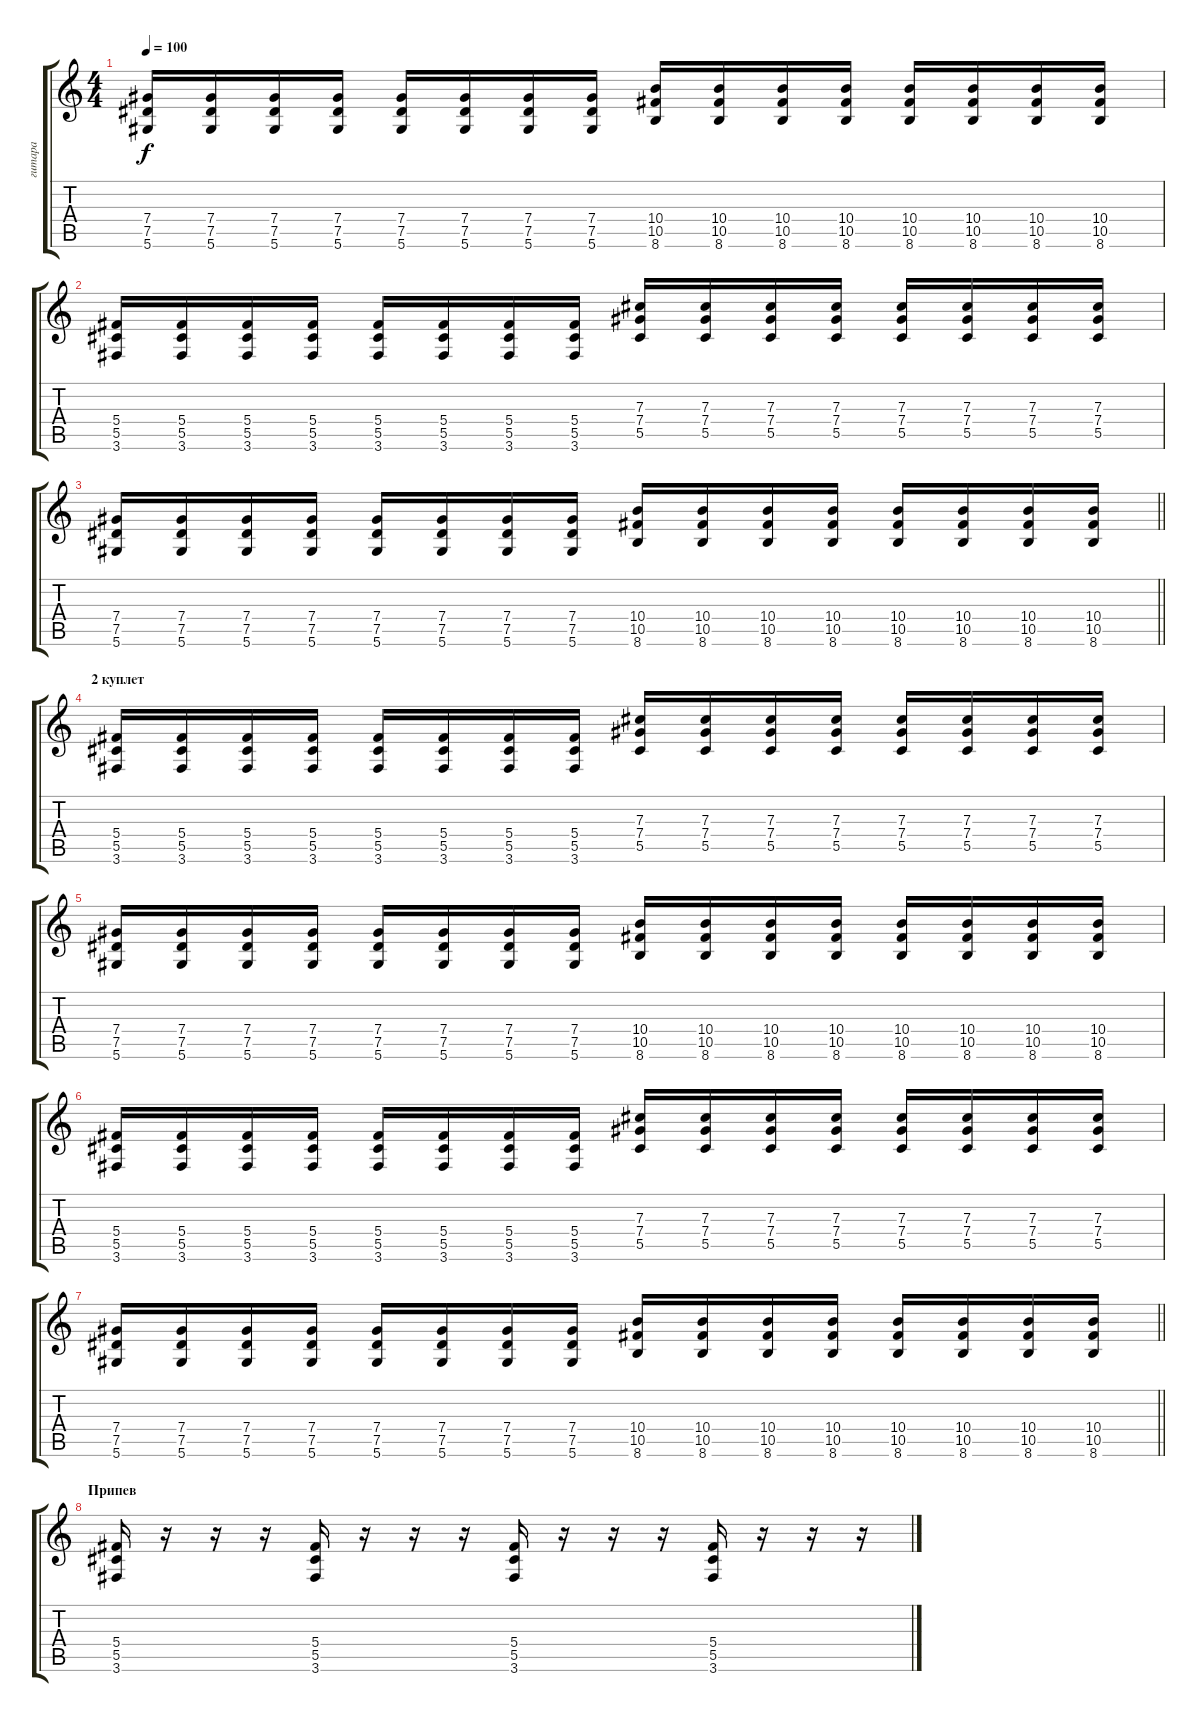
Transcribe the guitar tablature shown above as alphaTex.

\track ("гитара" "гитара") {instrument distortionguitar}
\staff {score tabs}
\tuning (Eb4 Bb3 Gb3 Db3 Ab2 Eb2) {hide}
\ts (4 4)
\tempo 100
\clef g2
\ks c
(7.4 7.5 5.6).16{dy f} (7.4 7.5 5.6).16 (7.4 7.5 5.6).16 (7.4 7.5 5.6).16 (7.4 7.5 5.6).16 (7.4 7.5 5.6).16 (7.4 7.5 5.6).16 (7.4 7.5 5.6).16 (10.4 10.5 8.6).16 (10.4 10.5 8.6).16 (10.4 10.5 8.6).16 (10.4 10.5 8.6).16 (10.4 10.5 8.6).16 (10.4 10.5 8.6).16 (10.4 10.5 8.6).16 (10.4 10.5 8.6).16 |
(5.4 5.5 3.6).16 (5.4 5.5 3.6).16 (5.4 5.5 3.6).16 (5.4 5.5 3.6).16 (5.4 5.5 3.6).16 (5.4 5.5 3.6).16 (5.4 5.5 3.6).16 (5.4 5.5 3.6).16 (7.3 7.4 5.5).16 (7.3 7.4 5.5).16 (7.3 7.4 5.5).16 (7.3 7.4 5.5).16 (7.3 7.4 5.5).16 (7.3 7.4 5.5).16 (7.3 7.4 5.5).16 (7.3 7.4 5.5).16 |
\barLineRight lightlight
(7.4 7.5 5.6).16 (7.4 7.5 5.6).16 (7.4 7.5 5.6).16 (7.4 7.5 5.6).16 (7.4 7.5 5.6).16 (7.4 7.5 5.6).16 (7.4 7.5 5.6).16 (7.4 7.5 5.6).16 (10.4 10.5 8.6).16 (10.4 10.5 8.6).16 (10.4 10.5 8.6).16 (10.4 10.5 8.6).16 (10.4 10.5 8.6).16 (10.4 10.5 8.6).16 (10.4 10.5 8.6).16 (10.4 10.5 8.6).16 |
\section ("" " 2 куплет")
(5.4 5.5 3.6).16 (5.4 5.5 3.6).16 (5.4 5.5 3.6).16 (5.4 5.5 3.6).16 (5.4 5.5 3.6).16 (5.4 5.5 3.6).16 (5.4 5.5 3.6).16 (5.4 5.5 3.6).16 (7.3 7.4 5.5).16 (7.3 7.4 5.5).16 (7.3 7.4 5.5).16 (7.3 7.4 5.5).16 (7.3 7.4 5.5).16 (7.3 7.4 5.5).16 (7.3 7.4 5.5).16 (7.3 7.4 5.5).16 |
(7.4 7.5 5.6).16 (7.4 7.5 5.6).16 (7.4 7.5 5.6).16 (7.4 7.5 5.6).16 (7.4 7.5 5.6).16 (7.4 7.5 5.6).16 (7.4 7.5 5.6).16 (7.4 7.5 5.6).16 (10.4 10.5 8.6).16 (10.4 10.5 8.6).16 (10.4 10.5 8.6).16 (10.4 10.5 8.6).16 (10.4 10.5 8.6).16 (10.4 10.5 8.6).16 (10.4 10.5 8.6).16 (10.4 10.5 8.6).16 |
(5.4 5.5 3.6).16 (5.4 5.5 3.6).16 (5.4 5.5 3.6).16 (5.4 5.5 3.6).16 (5.4 5.5 3.6).16 (5.4 5.5 3.6).16 (5.4 5.5 3.6).16 (5.4 5.5 3.6).16 (7.3 7.4 5.5).16 (7.3 7.4 5.5).16 (7.3 7.4 5.5).16 (7.3 7.4 5.5).16 (7.3 7.4 5.5).16 (7.3 7.4 5.5).16 (7.3 7.4 5.5).16 (7.3 7.4 5.5).16 |
\barLineRight lightlight
(7.4 7.5 5.6).16 (7.4 7.5 5.6).16 (7.4 7.5 5.6).16 (7.4 7.5 5.6).16 (7.4 7.5 5.6).16 (7.4 7.5 5.6).16 (7.4 7.5 5.6).16 (7.4 7.5 5.6).16 (10.4 10.5 8.6).16 (10.4 10.5 8.6).16 (10.4 10.5 8.6).16 (10.4 10.5 8.6).16 (10.4 10.5 8.6).16 (10.4 10.5 8.6).16 (10.4 10.5 8.6).16 (10.4 10.5 8.6).16 |
\section ("" "Припев")
(5.4 5.5 3.6).16 r.16 r.16 r.16 (5.4 5.5 3.6).16 r.16 r.16 r.16 (5.4 5.5 3.6).16 r.16 r.16 r.16 (5.4 5.5 3.6).16 r.16 r.16 r.16
